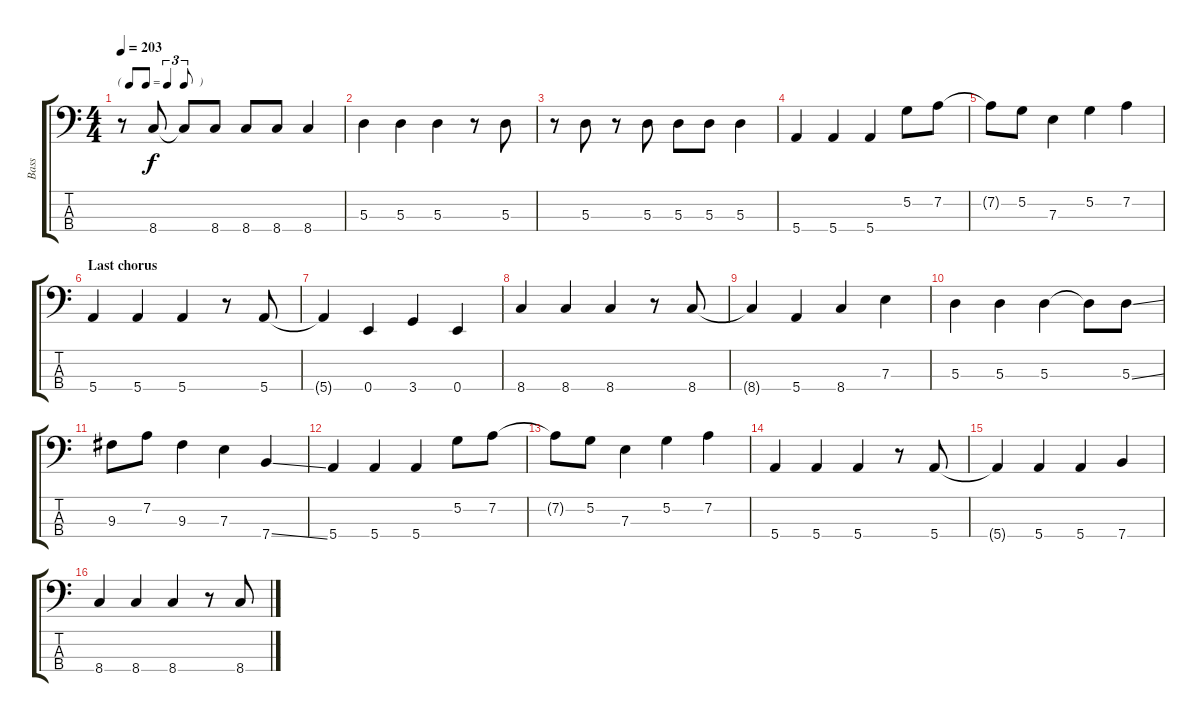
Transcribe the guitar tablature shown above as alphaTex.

\track ("Bass" "Bass") {instrument electricbassfinger}
\staff {score tabs}
\tuning (G2 D2 A1 E1) {hide}
\ts (4 4)
\tf triplet8th
\tempo 203
\clef f4
\ks c
r.8{dy f} 8.4.8 8.4{t}.8 8.4.8 8.4.8 8.4.8 8.4.4 |
5.3.4 5.3.4 5.3.4 r.8 5.3.8 |
r.8 5.3.8 r.8 5.3.8 5.3.8 5.3.8 5.3.4 |
5.4.4 5.4.4 5.4.4 5.2.8 7.2.8 |
7.2{t}.8 5.2.8 7.3.4 5.2.4 7.2.4 |
\section ("" "Last chorus")
5.4.4 5.4.4 5.4.4 r.8 5.4.8 |
5.4{t}.4 0.4.4 3.4.4 0.4.4 |
8.4.4 8.4.4 8.4.4 r.8 8.4.8 |
8.4{t}.4 5.4.4 8.4.4 7.3.4 |
5.3.4 5.3.4 5.3.4 5.3{t}.8 5.3{ss}.8 |
9.3.8 7.2.8 9.3.4 7.3.4 7.4{ss}.4 |
5.4.4 5.4.4 5.4.4 5.2.8 7.2.8 |
7.2{t}.8 5.2.8 7.3.4 5.2.4 7.2.4 |
5.4.4 5.4.4 5.4.4 r.8 5.4.8 |
5.4{t}.4 5.4.4 5.4.4 7.4.4 |
8.4.4 8.4.4 8.4.4 r.8 8.4.8
